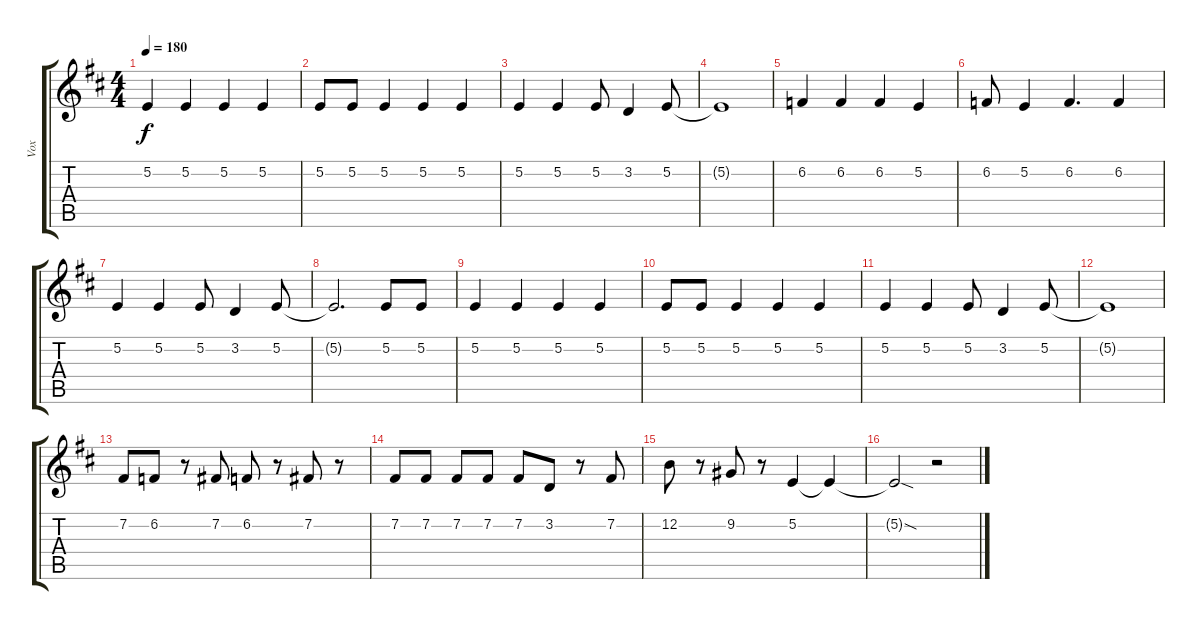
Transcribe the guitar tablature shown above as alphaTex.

\track ("Vox" "Vox") {instrument altosax}
\staff {score tabs}
\tuning (E4 B3 G3 D3 A2 E2) {hide}
\ts (4 4)
\tempo 180
\clef g2
\ks d
5.2.4{dy f} 5.2.4 5.2.4 5.2.4 |
5.2.8 5.2.8 5.2.4 5.2.4 5.2.4 |
5.2.4 5.2.4 5.2.8 3.2.4 5.2.8 |
5.2{t}.1 |
6.2.4 6.2.4 6.2.4 5.2.4 |
6.2.8 5.2.4 6.2.4{d} 6.2.4 |
5.2.4 5.2.4 5.2.8 3.2.4 5.2.8 |
5.2{t}.2{d} 5.2.8 5.2.8 |
5.2.4 5.2.4 5.2.4 5.2.4 |
5.2.8 5.2.8 5.2.4 5.2.4 5.2.4 |
5.2.4 5.2.4 5.2.8 3.2.4 5.2.8 |
5.2{t}.1 |
7.2.8 6.2.8 r.8 7.2.8 6.2.8 r.8 7.2.8 r.8 |
7.2.8 7.2.8 7.2.8 7.2.8 7.2.8 3.2.8 r.8 7.2.8 |
12.2.8 r.8 9.2.8 r.8 5.2.4 5.2{t}.4 |
5.2{sod t}.2 r.2
